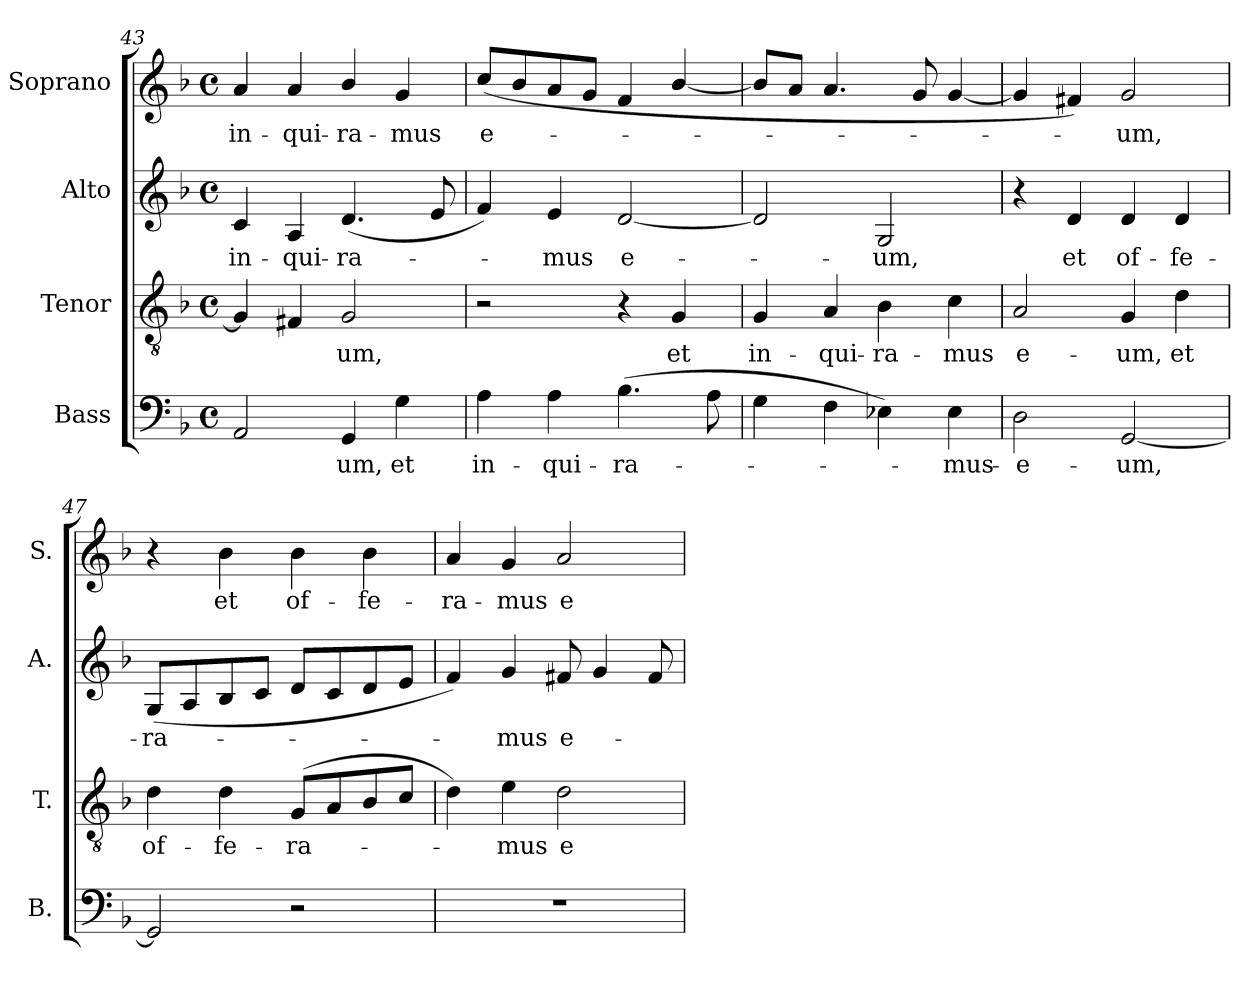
**kern	**text	**kern	**text	**kern	**text	**kern	**text
*part4	*part4	*part3	*part3	*part2	*part2	*part1	*part1
*staff4	*staff4	*staff3	*staff3	*staff2	*staff2	*staff1	*staff1
*I"Bass	*	*I"Tenor	*	*I"Alto	*	*I"Soprano	*
*I'B.	*	*I'T.	*	*I'A.	*	*I'S.	*
*clefF4	*	*clefGv2	*	*clefG2	*	*clefG2	*
*	*	*ITrd7c12	*	*	*	*	*
*k[b-]	*	*k[b-]	*	*k[b-]	*	*k[b-]	*
*F:	*	*F:	*	*F:	*	*F:	*
*M4/4	*	*M4/4	*	*M4/4	*	*M4/4	*
*met(c)	*	*met(c)	*	*met(c)	*	*met(c)	*
=43	=43	=43	=43	=43	=43	=43	=43
!	!	!	!	!	!LO:LY:b:color=#000000	!	!
!	!	!	!	!	!	!	!LO:LY:b:color=#000000
2AAi/	.	4GGi/]	.	4ci/	in-	4ai/	in-
!	!	!	!	!	!LO:LY:b:color=#000000	!	!
!	!	!	!	!	!	!	!LO:LY:b:color=#000000
.	.	4FF#Xi/	.	4Ai/	-qui-	4ai/	-qui-
!	!LO:LY:b:color=#000000	!	!	!	!	!	!
!	!	!	!LO:LY:b:color=#000000	!	!	!	!
!	!	!	!	!	!LO:LY:b:color=#000000	!	!
!	!	!	!	!	!	!	!LO:LY:b:color=#000000
4GGi/	-um,	2GGi/	-um,	(4.di/	-ra-	4b-i/	-ra-
!	!LO:LY:b:color=#000000	!	!	!	!	!	!
!	!	!	!	!	!	!	!LO:LY:b:color=#000000
4Gi\	et	.	.	.	.	4gi/	-mus
.	.	.	.	8ei/	.	.	.
=44	=44	=44	=44	=44	=44	=44	=44
!	!LO:LY:b:color=#000000	!	!	!	!	!	!
!	!	!	!	!	!	!	!LO:LY:b:color=#000000
4Ai\	in-	2r	.	4fi/)	.	(8cci/L	e-
.	.	.	.	.	.	8b-i/	.
!	!LO:LY:b:color=#000000	!	!	!	!	!	!
!	!	!	!	!	!LO:LY:b:color=#000000	!	!
4Ai\	-qui-	.	.	4ei/	-mus	8ai/	.
.	.	.	.	.	.	8gi/J	.
!	!LO:LY:b:color=#000000	!	!	!	!	!	!
!	!	!	!	!	!LO:LY:b:color=#000000	!	!
(4.B-i\	-ra-	4r	.	[2di/	e-	4fi/	.
!	!	!	!LO:LY:b:color=#000000	!	!	!	!
.	.	4GGi/	et	.	.	[4b-i/	.
8Ai\	.	.	.	.	.	.	.
!!LO:LB:g=z
=45	=45	=45	=45	=45	=45	=45	=45
!	!	!	!LO:LY:b:color=#000000	!	!	!	!
4Gi\	.	4GGi/	in-	2di/]	.	8b-i/L]	.
.	.	.	.	.	.	8ai/J	.
!	!	!	!LO:LY:b:color=#000000	!	!	!	!
4Fi\	.	4AAi/	-qui-	.	.	4.ai/	.
!	!	!	!LO:LY:b:color=#000000	!	!	!	!
!	!	!	!	!	!LO:LY:b:color=#000000	!	!
4E-Xi\)	.	4BB-i\	-ra-	2Gi/	-um,	.	.
.	.	.	.	.	.	8gi/	.
!	!LO:LY:b:color=#000000	!	!	!	!	!	!
!	!	!	!LO:LY:b:color=#000000	!	!	!	!
4E-i\	-mus-	4Ci\	-mus	.	.	[4gi/	.
=46	=46	=46	=46	=46	=46	=46	=46
!	!LO:LY:b:color=#000000	!	!	!	!	!	!
!	!	!	!LO:LY:b:color=#000000	!	!	!	!
2Di\	-e-	2AAi/	e-	4r	.	4gi/]	.
!	!	!	!	!	!LO:LY:b:color=#000000	!	!
.	.	.	.	4di/	et	4f#Xi/)	.
!	!LO:LY:b:color=#000000	!	!	!	!	!	!
!	!	!	!LO:LY:b:color=#000000	!	!	!	!
!	!	!	!	!	!LO:LY:b:color=#000000	!	!
!	!	!	!	!	!	!	!LO:LY:b:color=#000000
[2GGi/	-um,	4GGi/	-um,	4di/	of-	2gi/	-um,
!	!	!	!LO:LY:b:color=#000000	!	!	!	!
!	!	!	!	!	!LO:LY:b:color=#000000	!	!
.	.	4Di\	et	4di/	-fe-	.	.
=47	=47	=47	=47	=47	=47	=47	=47
!	!	!	!LO:LY:b:color=#000000	!	!	!	!
!	!	!	!	!	!LO:LY:b:color=#000000	!	!
2GGi/]	.	4Di\	of-	(8Gi/L	-ra-	4r	.
.	.	.	.	8Ai/	.	.	.
!	!	!	!LO:LY:b:color=#000000	!	!	!	!
!	!	!	!	!	!	!	!LO:LY:b:color=#000000
.	.	4Di\	-fe-	8B-i/	.	4b-i\	et
.	.	.	.	8ci/J	.	.	.
!	!	!	!LO:LY:b:color=#000000	!	!	!	!
!	!	!	!	!	!	!	!LO:LY:b:color=#000000
2r	.	(8GGi/L	-ra-	8di/L	.	4b-i\	of-
.	.	8AAi/	.	8ci/	.	.	.
!	!	!	!	!	!	!	!LO:LY:b:color=#000000
.	.	8BB-i/	.	8di/	.	4b-i\	-fe-
.	.	8Ci/J	.	8ei/J	.	.	.
=48	=48	=48	=48	=48	=48	=48	=48
!	!	!	!	!	!	!	!LO:LY:b:color=#000000
1r	.	4Di\)	.	4fi/)	.	4ai/	-ra-
!	!	!	!LO:LY:b:color=#000000	!	!	!	!
!	!	!	!	!	!LO:LY:b:color=#000000	!	!
!	!	!	!	!	!	!	!LO:LY:b:color=#000000
.	.	4Ei\	-mus	4gi/	-mus	4gi/	-mus
!	!	!	!LO:LY:b:color=#000000	!	!	!	!
!	!	!	!	!	!LO:LY:b:color=#000000	!	!
!	!	!	!	!	!	!	!LO:LY:b:color=#000000
.	.	2Di\	e-	8f#Xi/	e-	2ai/	e-
.	.	.	.	4gi/	.	.	.
.	.	.	.	8f#i/	.	.	.
=	=	=	=	=	=	=	=
*-	*-	*-	*-	*-	*-	*-	*-
